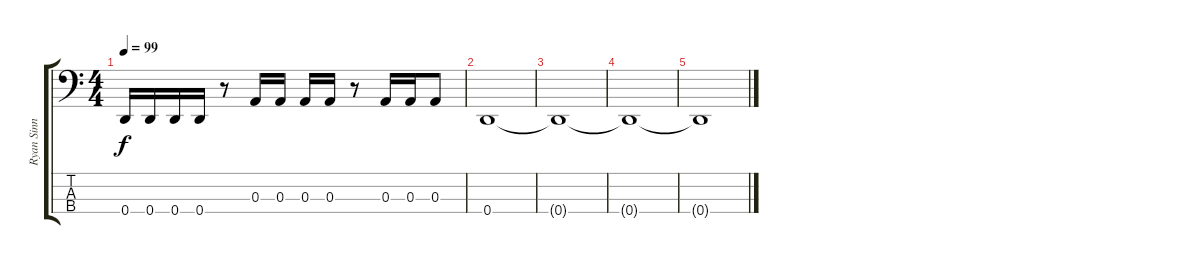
\track ("Ryan Sinn" "Ryan Sinn") {instrument electricbassfinger}
\staff {score tabs}
\tuning (G2 D2 A1 D1) {hide}
\ts (4 4)
\tempo 99
\clef f4
\ks c
0.4.16{dy f} 0.4.16 0.4.16 0.4.16 r.8 0.3.16 0.3.16 0.3.16 0.3.16 r.8 0.3.16 0.3.16 0.3.8 |
0.4.1 |
0.4{t}.1 |
0.4{t}.1 |
0.4{t}.1
